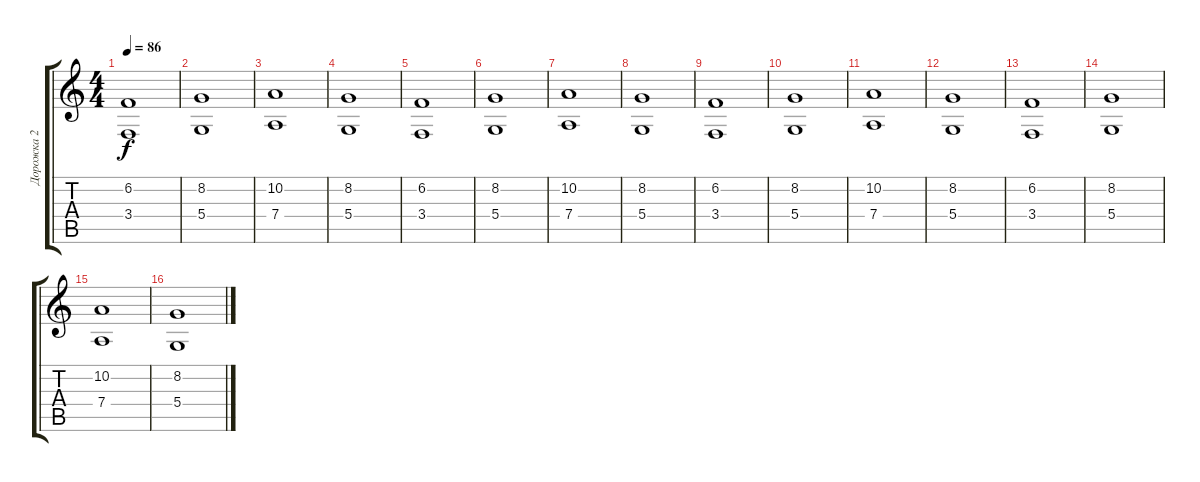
\track ("Дорожка 2" "Дорожка 2") {instrument pad4choir}
\staff {score tabs}
\tuning (E4 B3 G3 D3 A2 E2) {hide}
\ts (4 4)
\tempo 86
\clef g2
\ks c
(6.2 3.4).1{dy f} |
(8.2 5.4).1 |
(10.2 7.4).1 |
(8.2 5.4).1 |
(6.2 3.4).1 |
(8.2 5.4).1 |
(10.2 7.4).1 |
(8.2 5.4).1 |
(6.2 3.4).1 |
(8.2 5.4).1 |
(10.2 7.4).1 |
(8.2 5.4).1 |
(6.2 3.4).1 |
(8.2 5.4).1 |
(10.2 7.4).1 |
(8.2 5.4).1
